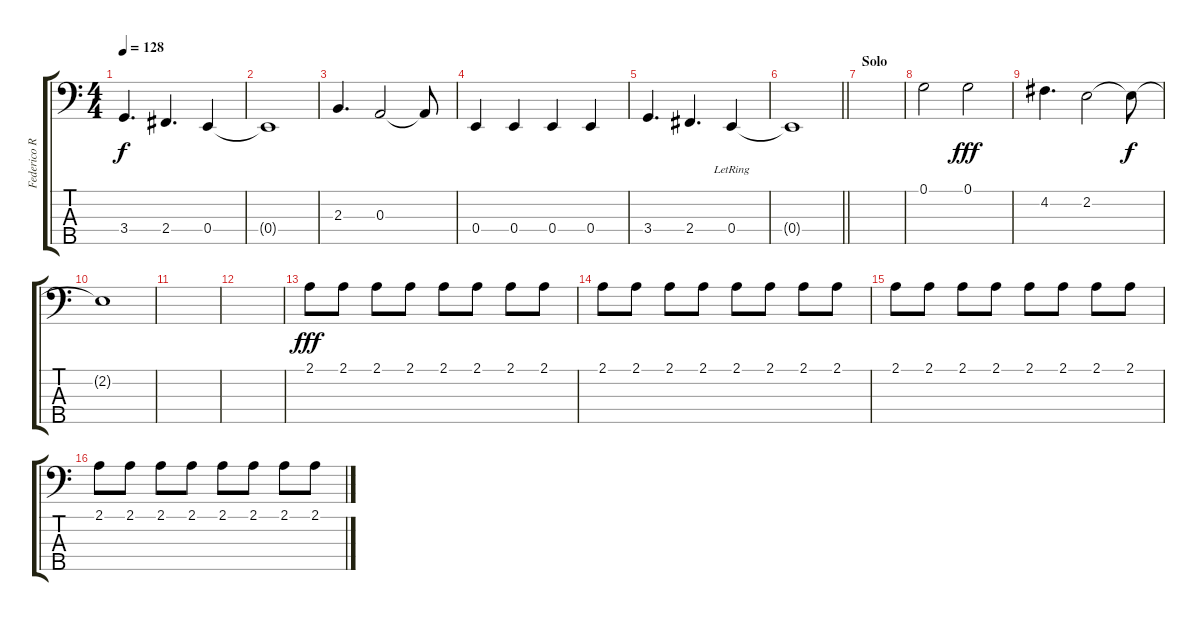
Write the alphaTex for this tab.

\track ("Federico Rava" "Federico R") {mute instrument electricbassfinger}
\staff {score tabs}
\tuning (G2 D2 A1 E1 B0) {hide}
\ts (4 4)
\tempo 128
\clef f4
\ks c
3.4.4{d dy f} 2.4.4{d} 0.4.4 |
0.4{t}.1 |
2.3.4{d} 0.3.2 0.3{t}.8 |
0.4.4 0.4.4 0.4.4 0.4.4 |
3.4.4{d} 2.4.4{d} 0.4{lr}.4 |
\barLineRight lightlight
0.4{t}.1 |
\section ("" "Solo")
|
0.1.2 0.1.2{dy fff} |
4.2.4{d} 2.2.2 2.2{t}.8{dy f} |
2.2{t}.1 |
|
|
2.1.8{dy fff} 2.1.8 2.1.8 2.1.8 2.1.8 2.1.8 2.1.8 2.1.8 |
2.1.8 2.1.8 2.1.8 2.1.8 2.1.8 2.1.8 2.1.8 2.1.8 |
2.1.8 2.1.8 2.1.8 2.1.8 2.1.8 2.1.8 2.1.8 2.1.8 |
2.1.8 2.1.8 2.1.8 2.1.8 2.1.8 2.1.8 2.1.8 2.1.8
